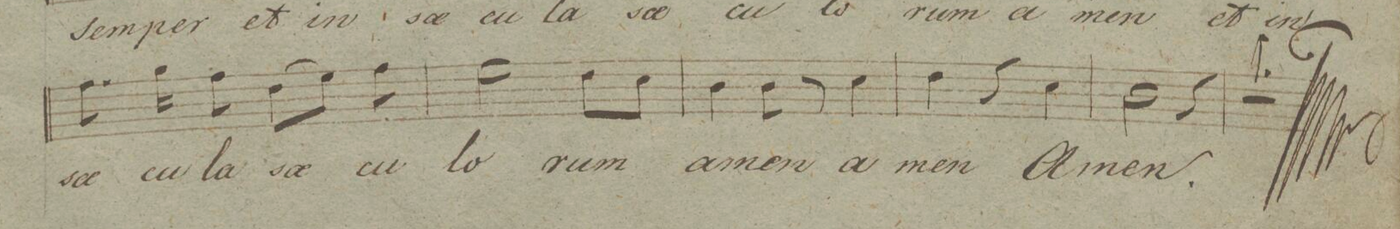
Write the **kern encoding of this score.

**kern	**text	**dynam
*I"Canto.	*	*
*clefC1	*	*
*k[f#]	*	*
*M3/4	*	*
8.dd\	sae-	.
16ee\	-cu-	.
8dd\	-la	.
(8b\L	sae-	.
8cc\J)	.	.
8dd\	-cu-	.
=120	=120	=120
2cc\	-lo-	.
8b\L	-rum	.
8a\J	.	.
=121	=121	=121
4g\	-a-	.
8g\	-men	.
8r	.	.
4a\	a-	.
=122	=122	=122
4b\	-men	.
4r	.	.
4a\	A-	.
=123	=123	=123
2g\	-men.	.
4r	.	.
=124	=124	=124
2.r	.	.
==	==	==
*-	*-	*-
